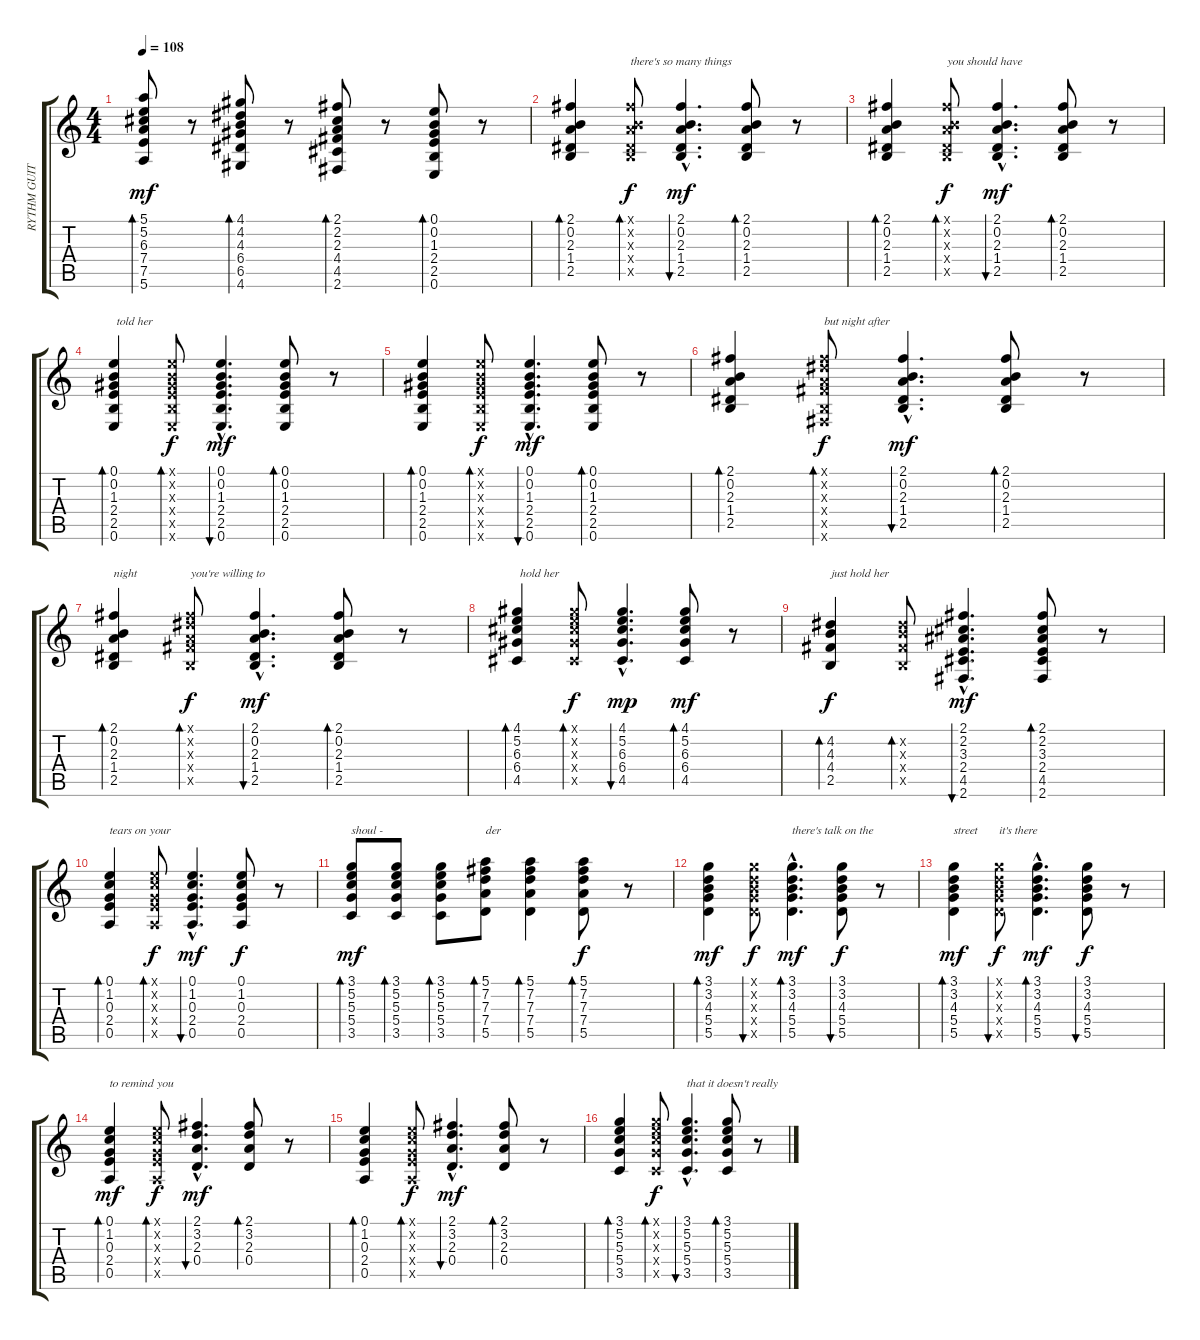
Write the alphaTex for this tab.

\track ("RYTHM GUITAR" "RYTHM GUIT") {instrument acousticguitarsteel}
\staff {score tabs}
\tuning (E4 B3 G3 D3 A2 E2) {hide}
\ts (4 4)
\tempo 108
\clef g2
\ks c
(5.1 5.2 6.3 7.4 7.5 5.6).8{bd 60 dy mf} r.8 (4.1 4.2 4.3 6.4 6.5 4.6).8{bd 60} r.8 (2.1 2.2 2.3 4.4 4.5 2.6).8{bd 60} r.8 (0.1 0.2 1.3 2.4 2.5 0.6).8{bd 60} r.8 |
(2.1 0.2 2.3 1.4 2.5).4{bd 60} (2.1{x} 0.2{x} 2.3{x} 1.4{x} 2.5{x}).8{bd 60 txt "there's so many things" dy f} (2.1{hac} 0.2{hac} 2.3{hac} 1.4{hac} 2.5{hac}).4{d bu 60 dy mf} (2.1 0.2 2.3 1.4 2.5).8{bd 60} r.8 |
(2.1 0.2 2.3 1.4 2.5).4{bd 60} (2.1{x} 0.2{x} 2.3{x} 1.4{x} 2.5{x}).8{bd 60 txt "you should have" dy f} (2.1{hac} 0.2{hac} 2.3{hac} 1.4{hac} 2.5{hac}).4{d bu 60 dy mf} (2.1 0.2 2.3 1.4 2.5).8{bd 60} r.8 |
(0.1 0.2 1.3 2.4 2.5 0.6).4{bd 60 txt " told her"} (0.1{x} 0.2{x} 1.3{x} 2.4{x} 2.5{x} 0.6{x}).8{bd 60 dy f} (0.1{hac} 0.2{hac} 1.3{hac} 2.4{hac} 2.5{hac} 0.6{hac}).4{d bu 60 dy mf} (0.1 0.2 1.3 2.4 2.5 0.6).8{bd 60} r.8 |
(0.1 0.2 1.3 2.4 2.5 0.6).4{bd 60} (0.1{x} 0.2{x} 1.3{x} 2.4{x} 2.5{x} 0.6{x}).8{bd 60 dy f} (0.1{hac} 0.2{hac} 1.3{hac} 2.4{hac} 2.5{hac} 0.6{hac}).4{d bu 60 dy mf} (0.1 0.2 1.3 2.4 2.5 0.6).8{bd 60} r.8 |
(2.1 0.2 2.3 1.4 2.5).4{bd 60} (2.1{x} 4.2{x} 2.3{x} 4.4{x} 2.5{x} 2.6{x}).8{bd 60 txt "but night after " dy f} (2.1{hac} 0.2{hac} 2.3{hac} 1.4{hac} 2.5{hac}).4{d bu 60 dy mf} (2.1 0.2 2.3 1.4 2.5).8{bd 60} r.8 |
(2.1 0.2 2.3 1.4 2.5).4{bd 60 txt "night"} (2.1{x} 4.2{x} 2.3{x} 4.4{x} 2.5{x}).8{bd 60 txt "you're willing to" dy f} (2.1{hac} 0.2{hac} 2.3{hac} 1.4{hac} 2.5{hac}).4{d bu 60 dy mf} (2.1 0.2 2.3 1.4 2.5).8{bd 60} r.8 |
(4.1 5.2 6.3 6.4 4.5).4{bd 60 txt " hold her"} (4.1{x} 5.2{x} 6.3{x} 6.4{x} 4.5{x}).8{bd 60 dy f} (4.1{hac} 5.2{hac} 6.3{hac} 6.4{hac} 4.5{hac}).4{d bu 60 dy mp} (4.1 5.2 6.3 6.4 4.5).8{bd 60 dy mf} r.8 |
(4.2 4.3 4.4 2.5).4{bd 60 txt "just hold her" dy f} (4.2{x} 4.3{x} 4.4{x} 2.5{x}).8{bd 60} (2.1{hac} 2.2{hac} 3.3{hac} 2.4{hac} 4.5{hac} 2.6{hac}).4{d bu 60 dy mf} (2.1 2.2 3.3 2.4 4.5 2.6).8{bd 60} r.8 |
(0.1 1.2 0.3 2.4 0.5).4{bd 60 txt "tears on your"} (0.1{x} 1.2{x} 0.3{x} 2.4{x} 0.5{x}).8{bd 60 dy f} (0.1{hac} 1.2{hac} 0.3{hac} 2.4{hac} 0.5{hac}).4{d bu 60 dy mf} (0.1 1.2 0.3 2.4 0.5).8{dy f} r.8 |
(3.1 5.2 5.3 5.4 3.5).8{bd 60 txt "shoul -" dy mf} (3.1 5.2 5.3 5.4 3.5).8{bd 60} (3.1 5.2 5.3 5.4 3.5).8{bd 60} (5.1 7.2 7.3 7.4 5.5).8{bd 60 txt "der"} (5.1 7.2 7.3 7.4 5.5).4{bd 60} (5.1 7.2 7.3 7.4 5.5).8{bd 60 dy f} r.8 |
(3.1 3.2 4.3 5.4 5.5).4{bd 60 dy mf} (3.1{x} 3.2{x} 4.3{x} 5.4{x} 5.5{x}).8{bu 60 dy f} (3.1{hac} 3.2{hac} 4.3{hac} 5.4{hac} 5.5{hac}).4{d bd 60 txt "there's talk on the " dy mf} (3.1 3.2 4.3 5.4 5.5).8{bu 60 dy f} r.8 |
(3.1 3.2 4.3 5.4 5.5).4{bd 60 txt "street" dy mf} (3.1{x} 3.2{x} 4.3{x} 5.4{x} 5.5{x}).8{bu 60 txt "it's there" dy f} (3.1{hac} 3.2{hac} 4.3{hac} 5.4{hac} 5.5{hac}).4{d bd 60 dy mf} (3.1 3.2 4.3 5.4 5.5).8{bu 60 dy f} r.8 |
(0.1 1.2 0.3 2.4 0.5).4{bd 60 txt "to remind you" dy mf} (0.1{x} 1.2{x} 0.3{x} 2.4{x} 0.5{x}).8{bd 60 dy f} (2.1{hac} 3.2{hac} 2.3{hac} 0.4{hac}).4{d bu 60 dy mf} (2.1 3.2 2.3 0.4).8{bd 60} r.8 |
(0.1 1.2 0.3 2.4 0.5).4{bd 60} (0.1{x} 1.2{x} 0.3{x} 2.4{x} 0.5{x}).8{bd 60 dy f} (2.1{hac} 3.2{hac} 2.3{hac} 0.4{hac}).4{d bu 60 dy mf} (2.1 3.2 2.3 0.4).8{bd 60} r.8 |
(3.1 5.2 5.3 5.4 3.5).4{bd 60} (3.1{x} 5.2{x} 5.3{x} 5.4{x} 3.5{x}).8{bd 60 dy f} (3.1{hac} 5.2{hac} 5.3{hac} 5.4{hac} 3.5{hac}).4{d bu 60 txt "that it doesn't really "} (3.1 5.2 5.3 5.4 3.5).8{bd 60} r.8
